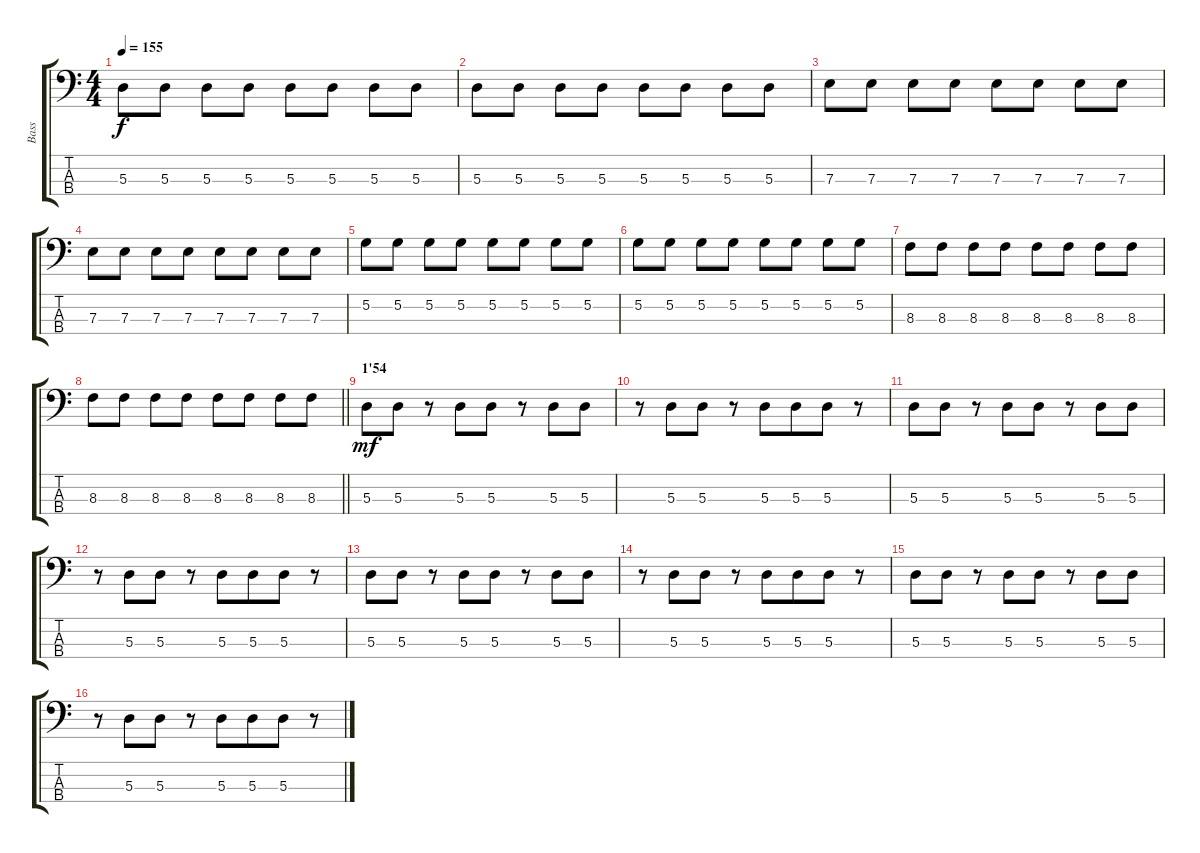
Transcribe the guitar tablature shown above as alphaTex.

\track ("Bass" "Bass") {instrument electricbassfinger}
\staff {score tabs}
\tuning (G2 D2 A1 E1) {hide}
\ts (4 4)
\tempo 155
\clef f4
\ks c
5.3.8{dy f} 5.3.8 5.3.8 5.3.8 5.3.8 5.3.8 5.3.8 5.3.8 |
5.3.8 5.3.8 5.3.8 5.3.8 5.3.8 5.3.8 5.3.8 5.3.8 |
7.3.8 7.3.8 7.3.8 7.3.8 7.3.8 7.3.8 7.3.8 7.3.8 |
7.3.8 7.3.8 7.3.8 7.3.8 7.3.8 7.3.8 7.3.8 7.3.8 |
5.2.8 5.2.8 5.2.8 5.2.8 5.2.8 5.2.8 5.2.8 5.2.8 |
5.2.8 5.2.8 5.2.8 5.2.8 5.2.8 5.2.8 5.2.8 5.2.8 |
8.3.8 8.3.8 8.3.8 8.3.8 8.3.8 8.3.8 8.3.8 8.3.8 |
\barLineRight lightlight
8.3.8 8.3.8 8.3.8 8.3.8 8.3.8 8.3.8 8.3.8 8.3.8 |
\section ("" "1'54")
5.3.8{dy mf} 5.3.8 r.8 5.3.8{beam merge} 5.3.8 r.8 5.3.8{beam merge} 5.3.8 |
r.8 5.3.8{beam merge} 5.3.8 r.8 5.3.8{beam merge} 5.3.8{beam merge} 5.3.8 r.8 |
5.3.8 5.3.8 r.8 5.3.8{beam merge} 5.3.8 r.8 5.3.8{beam merge} 5.3.8 |
r.8 5.3.8{beam merge} 5.3.8 r.8 5.3.8{beam merge} 5.3.8{beam merge} 5.3.8 r.8 |
5.3.8 5.3.8 r.8 5.3.8{beam merge} 5.3.8 r.8 5.3.8{beam merge} 5.3.8 |
r.8 5.3.8{beam merge} 5.3.8 r.8 5.3.8{beam merge} 5.3.8{beam merge} 5.3.8 r.8 |
5.3.8 5.3.8 r.8 5.3.8{beam merge} 5.3.8 r.8 5.3.8{beam merge} 5.3.8 |
r.8 5.3.8{beam merge} 5.3.8 r.8 5.3.8{beam merge} 5.3.8{beam merge} 5.3.8 r.8
